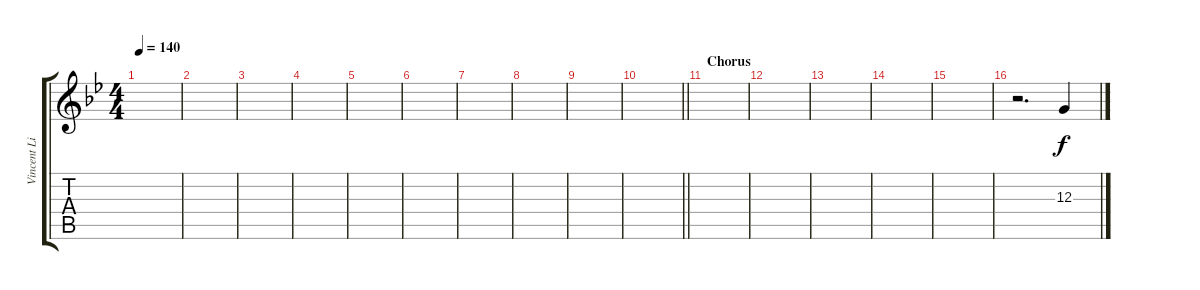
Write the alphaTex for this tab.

\track ("Vincent Lionti" "Vincent Li") {instrument viola}
\staff {score tabs}
\tuning (E4 B3 G3 D3 A2 E2) {hide}
\ts (4 4)
\tempo 140
\clef g2
\ks bb
|
|
|
|
|
|
|
|
|
\barLineRight lightlight
|
\section ("" "Chorus")
|
|
|
|
|
r.2{d} 12.3.4{volume 7}
